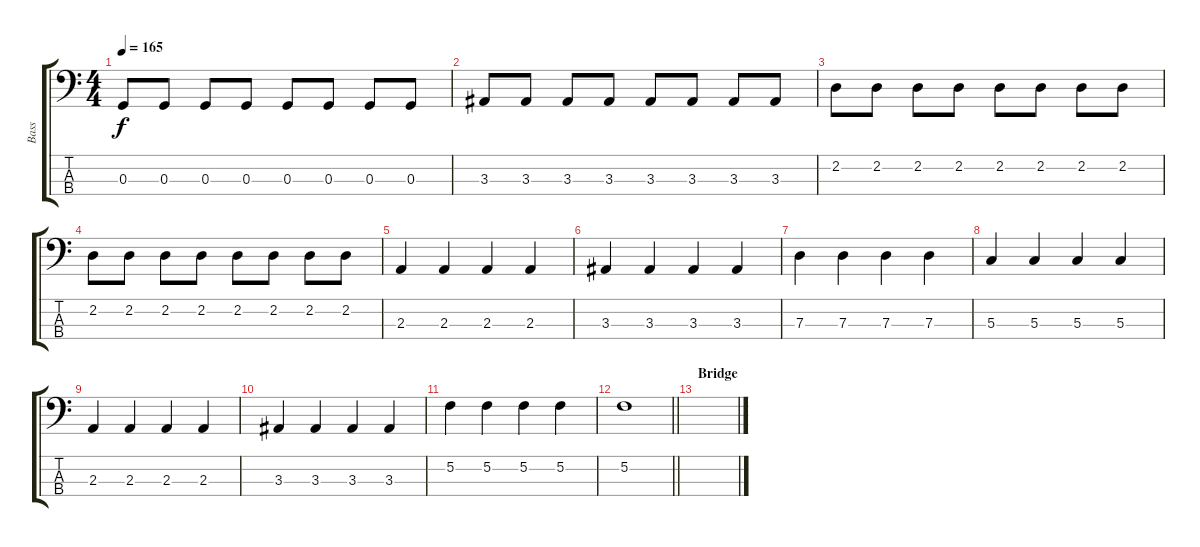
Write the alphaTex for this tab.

\track ("Bass" "Bass") {instrument slapbass2}
\staff {score tabs}
\tuning (F2 C2 G1 C1) {hide}
\ts (4 4)
\tempo 165
\clef f4
\ks c
0.3.8{dy f} 0.3.8 0.3.8 0.3.8 0.3.8 0.3.8 0.3.8 0.3.8 |
3.3.8 3.3.8 3.3.8 3.3.8 3.3.8 3.3.8 3.3.8 3.3.8 |
2.2.8 2.2.8 2.2.8 2.2.8 2.2.8 2.2.8 2.2.8 2.2.8 |
2.2.8 2.2.8 2.2.8 2.2.8 2.2.8 2.2.8 2.2.8 2.2.8 |
2.3.4 2.3.4 2.3.4 2.3.4 |
3.3.4 3.3.4 3.3.4 3.3.4 |
7.3.4 7.3.4 7.3.4 7.3.4 |
5.3.4 5.3.4 5.3.4 5.3.4 |
2.3.4 2.3.4 2.3.4 2.3.4 |
3.3.4 3.3.4 3.3.4 3.3.4 |
5.2.4 5.2.4 5.2.4 5.2.4 |
\barLineRight lightlight
5.2.1 |
\section ("" "Bridge")
